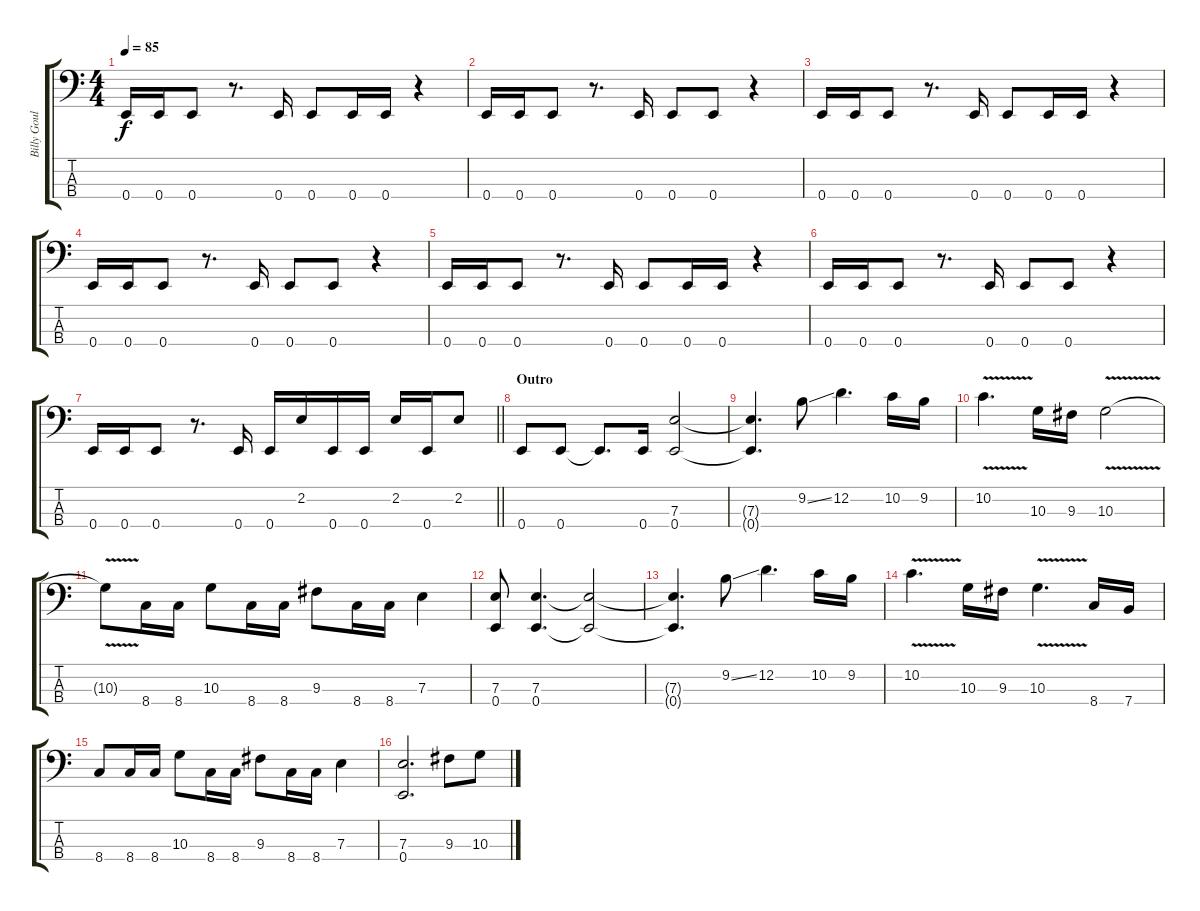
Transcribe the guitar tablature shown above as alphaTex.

\track ("Billy Gould (Bass)" "Billy Goul") {instrument electricbasspick}
\staff {score tabs}
\tuning (G2 D2 A1 E1) {hide}
\ts (4 4)
\tempo 85
\clef f4
\ks c
0.4.16{dy f} 0.4.16 0.4.8 r.8{d} 0.4.16 0.4.8 0.4.16 0.4.16 r.4 |
0.4.16 0.4.16 0.4.8 r.8{d} 0.4.16 0.4.8 0.4.8 r.4 |
0.4.16 0.4.16 0.4.8 r.8{d} 0.4.16 0.4.8 0.4.16 0.4.16 r.4 |
0.4.16 0.4.16 0.4.8 r.8{d} 0.4.16 0.4.8 0.4.8 r.4 |
0.4.16 0.4.16 0.4.8 r.8{d} 0.4.16 0.4.8 0.4.16 0.4.16 r.4 |
0.4.16 0.4.16 0.4.8 r.8{d} 0.4.16 0.4.8 0.4.8 r.4 |
\barLineRight lightlight
0.4.16 0.4.16 0.4.8 r.8{d} 0.4.16 0.4.16 2.2.16 0.4.16 0.4.16 2.2.16 0.4.16 2.2.8 |
\section ("" "Outro")
0.4.8 0.4.8 0.4{t}.8{d} 0.4.16 (7.3 0.4).2 |
(7.3{t} 0.4{t}).4{d} 9.2{ss}.8 12.2.4{d} 10.2.16 9.2.16 |
10.2{v}.4{d} 10.3.16 9.3.16 10.3{v}.2 |
10.3{t}.8 8.4.16 8.4.16 10.3.8 8.4.16 8.4.16 9.3.8 8.4.16 8.4.16 7.3.4 |
(7.3 0.4).8 (7.3 0.4).4{d} (7.3{t} 0.4{t}).2 |
(7.3{t} 0.4{t}).4{d} 9.2{ss}.8 12.2.4{d} 10.2.16 9.2.16 |
10.2{v}.4{d} 10.3.16 9.3.16 10.3{v}.4{d} 8.4.16 7.4.16 |
8.4.8 8.4.16 8.4.16 10.3.8 8.4.16 8.4.16 9.3.8 8.4.16 8.4.16 7.3.4 |
(7.3 0.4).2{d} 9.3.8 10.3.8
